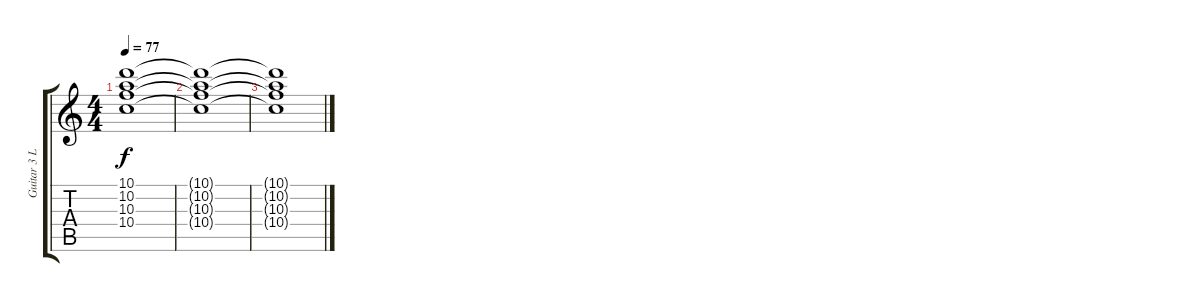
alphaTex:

\track ("Guitar 3 Lapsteel / slide" "Guitar 3 L") {instrument distortionguitar}
\staff {score tabs}
\tuning (E4 B3 G3 D3 A2 E2) {hide}
\ts (4 4)
\tempo 77
\clef g2
\ks c
(10.1{t} 10.2{t} 10.3{t} 10.4{t}).1{dy f} |
(10.1{t} 10.2{t} 10.3{t} 10.4{t}).1 |
(10.1{t} 10.2{t} 10.3{t} 10.4{t}).1
